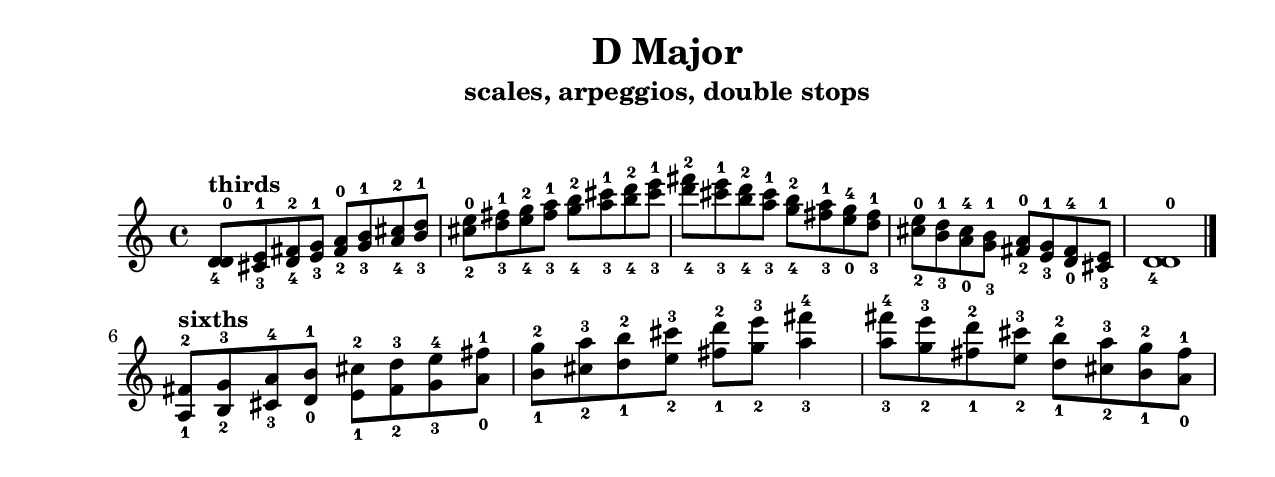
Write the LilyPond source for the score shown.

\version "2.22.1"
\paper {
left-margin = 2\cm
righy-margin = 2\cm
paper-width = 8.5\in
paper-height = 11\in
}
\markup{\lower #10 \null}
\header {
  title = "D Major"
  composer = ""
  subtitle = "scales, arpeggios, double stops"
}

\score {
  \relative c' {
  <d-4 d-0>8^\markup{\bold "thirds"} <cis-3 e-1> <d-4 fis-2> <e-3 g-1>
  <fis-2 a-0> <g-3 b-1> <a-4 cis-2> <b-3 d-1>
  <cis -2 e-0> <d-3 fis-1> <e-4 g-2> <fis-3 a-1> 
  <g-4 b-2> <a-3 cis-1> <b-4 d-2> <cis-3 e-1> 
  <d-4 fis-2> <cis-3 e-1> <b-4 d-2> <a-3 cis-1>
  <g-4 b-2> <fis-3 a-1> <e-0 g-4> <d-3 fis-1>
  <cis-2 e-0> <b-3 d-1> <a-0 cis-4> <g-3 b-1>
  <fis-2 a-0> <e-3 g-1> <d-0 fis-4> <cis-3 e-1> 
  <d-4 d-0>1 \bar "|." \break

  <a-1 fis'-2>8^\markup{\bold "sixths"} <b-2 g'-3> <cis-3 a'-4> <d-0 b'-1>
  <e-1 cis'-2> <fis-2 d'-3> <g-3 e'-4> <a-0 fis'-1>
  <b-1 g'-2> <cis-2 a'-3> <d-1 b'-2> <e-2 cis'-3>
  <fis-1 d'-2> <g-2 e'-3> <a-3 fis'-4>4
  <a-3 fis'-4>8 <g-2 e'-3> <fis-1 d'-2> <e-2 cis'-3>
  <d-1 b'-2> <cis-2 a'-3> <b-1 g'-2> <a-0 fis'-1>
  





  }

  \layout {indent =0} 
  \midi {}
}